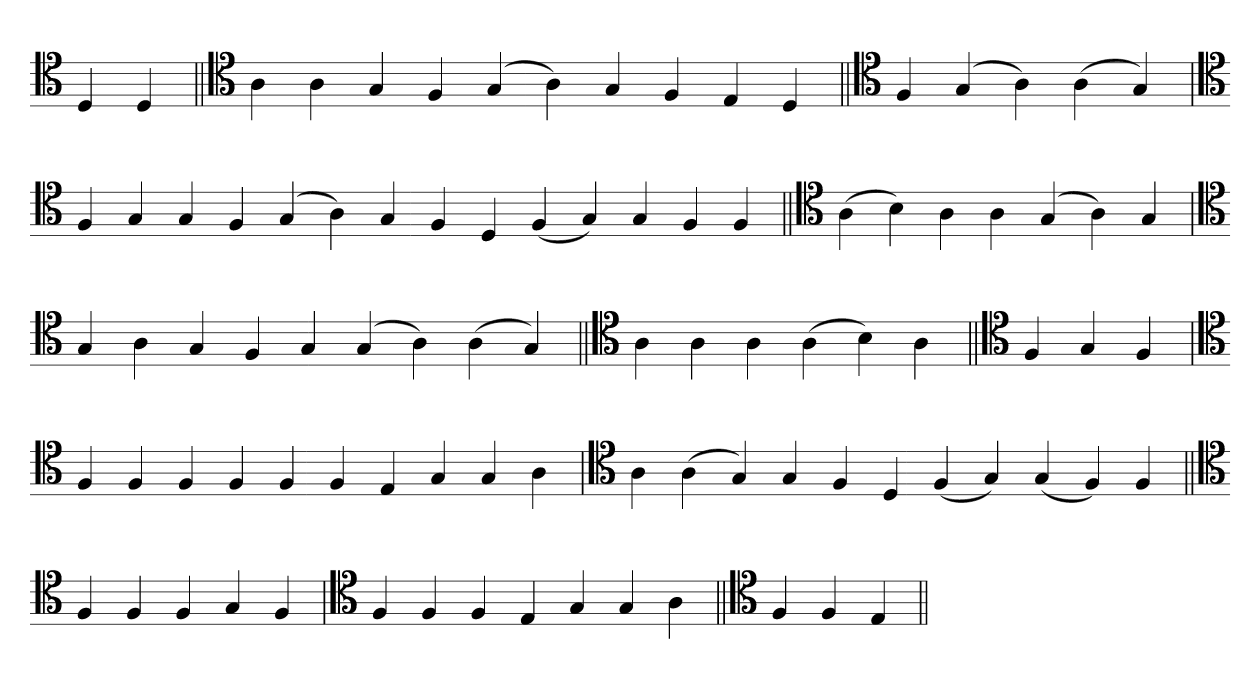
**kern
*part1
*staff1
*clefC4
=
4D
4D
=||
*clefC4
4A
4A
4G
4F
(4G
4A)
4G
4F
4E
4D
=||
*clefC4
4F
(4G
4A)
(4A
4G)
='
*clefC4
4F
4G
4G
4F
(4G
4A)
4G
4F
4D
(4F
4G)
4G
4F
4F
=||
*clefC4
(4A
4B)
4A
4A
(4G
4A)
4G
=`
*clefC4
4G
4A
4G
4F
4G
(4G
4A)
(4A
4G)
=||
*clefC4
4A
4A
4A
(4A
4B)
4A
=||
*clefC4
4F
4G
4F
=`
*clefC4
4F
4F
4F
4F
4F
4F
4E
4G
4G
4A
='
*clefC4
4A
(4A
4G)
4G
4F
4D
(4F
4G)
(4G
4F)
4F
=||
*clefC4
4F
4F
4F
4G
4F
=`
*clefC4
4F
4F
4F
4E
4G
4G
4A
=||
*clefC4
4F
4F
4E
=||
*-
